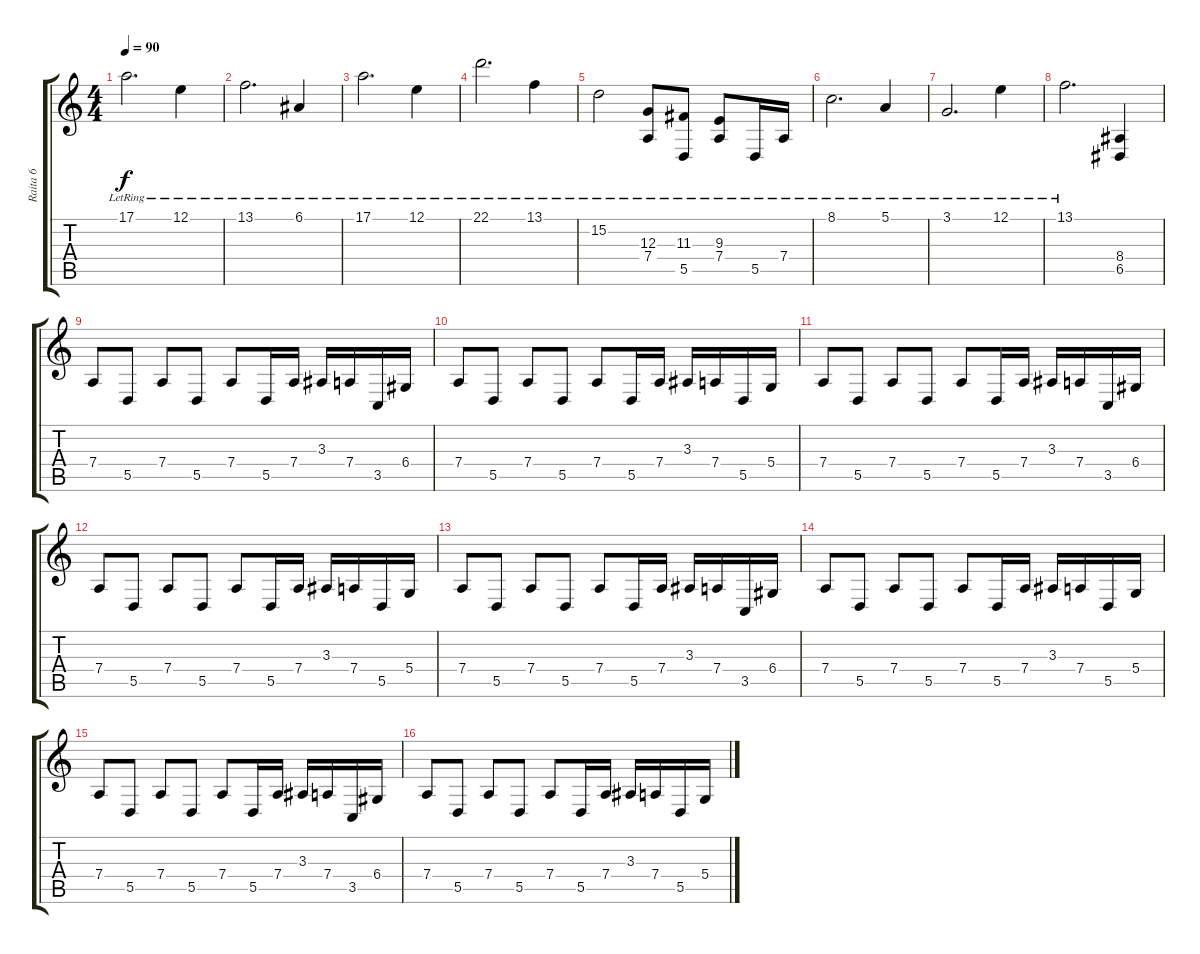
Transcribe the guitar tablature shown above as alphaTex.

\track ("Raita 6" "Raita 6") {instrument orchestralharp}
\staff {score tabs}
\tuning (E4 B3 G3 D3 A2 E2) {hide}
\ts (4 4)
\tempo 90
\clef g2
\ks c
17.1{lr}.2{d dy f} 12.1{lr}.4 |
13.1{lr}.2{d} 6.1{lr}.4 |
17.1{lr}.2{d} 12.1{lr}.4 |
22.1{lr}.2{d} 13.1{lr}.4 |
15.2{lr}.2 (12.3{lr} 7.4{lr}).8 (11.3{lr} 5.5{lr}).8 (9.3{lr} 7.4{lr}).8 5.5{lr}.16 7.4{lr}.16 |
8.1{lr}.2{d} 5.1{lr}.4 |
3.1{lr}.2{d} 12.1{lr}.4 |
13.1{lr}.2{d} (8.4 6.5).4 |
7.4.8{instrument acousticgrandpiano} 5.5.8 7.4.8 5.5.8 7.4.8 5.5.16 7.4.16 3.3.16 7.4.16 3.5.16 6.4.16 |
7.4.8 5.5.8 7.4.8 5.5.8 7.4.8 5.5.16 7.4.16 3.3.16 7.4.16 5.5.16 5.4.16 |
7.4.8 5.5.8 7.4.8 5.5.8 7.4.8 5.5.16 7.4.16 3.3.16 7.4.16 3.5.16 6.4.16 |
7.4.8 5.5.8 7.4.8 5.5.8 7.4.8 5.5.16 7.4.16 3.3.16 7.4.16 5.5.16 5.4.16 |
7.4.8 5.5.8 7.4.8 5.5.8 7.4.8 5.5.16 7.4.16 3.3.16 7.4.16 3.5.16 6.4.16 |
7.4.8 5.5.8 7.4.8 5.5.8 7.4.8 5.5.16 7.4.16 3.3.16 7.4.16 5.5.16 5.4.16 |
7.4.8 5.5.8 7.4.8 5.5.8 7.4.8 5.5.16 7.4.16 3.3.16 7.4.16 3.5.16 6.4.16 |
7.4.8 5.5.8 7.4.8 5.5.8 7.4.8 5.5.16 7.4.16 3.3.16 7.4.16 5.5.16 5.4.16
